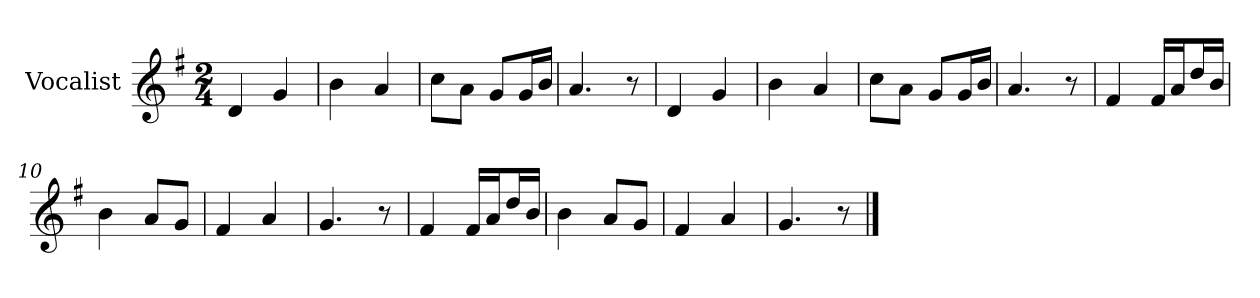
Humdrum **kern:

**kern
*part1
*staff1
*I"Vocalist
*k[f#]
*G:
*M2/4
=1
4d
4g
=2
4b
4a
=3
8ccL
8aJ
8gL
16gL
16bJJ
=4
4.a
8r
=5
4d
4g
=6
4b
4a
=7
8ccL
8aJ
8gL
16gL
16bJJ
=8
4.a
8r
=9
4f#
16f#LL
16aJ
16ddL
16bJJ
=10
4b
8aL
8gJ
=11
4f#
4a
=12
4.g
8r
=13
4f#
16f#LL
16aJ
16ddL
16bJJ
=14
4b
8aL
8gJ
=15
4f#
4a
=16
4.g
8r
==
*-
